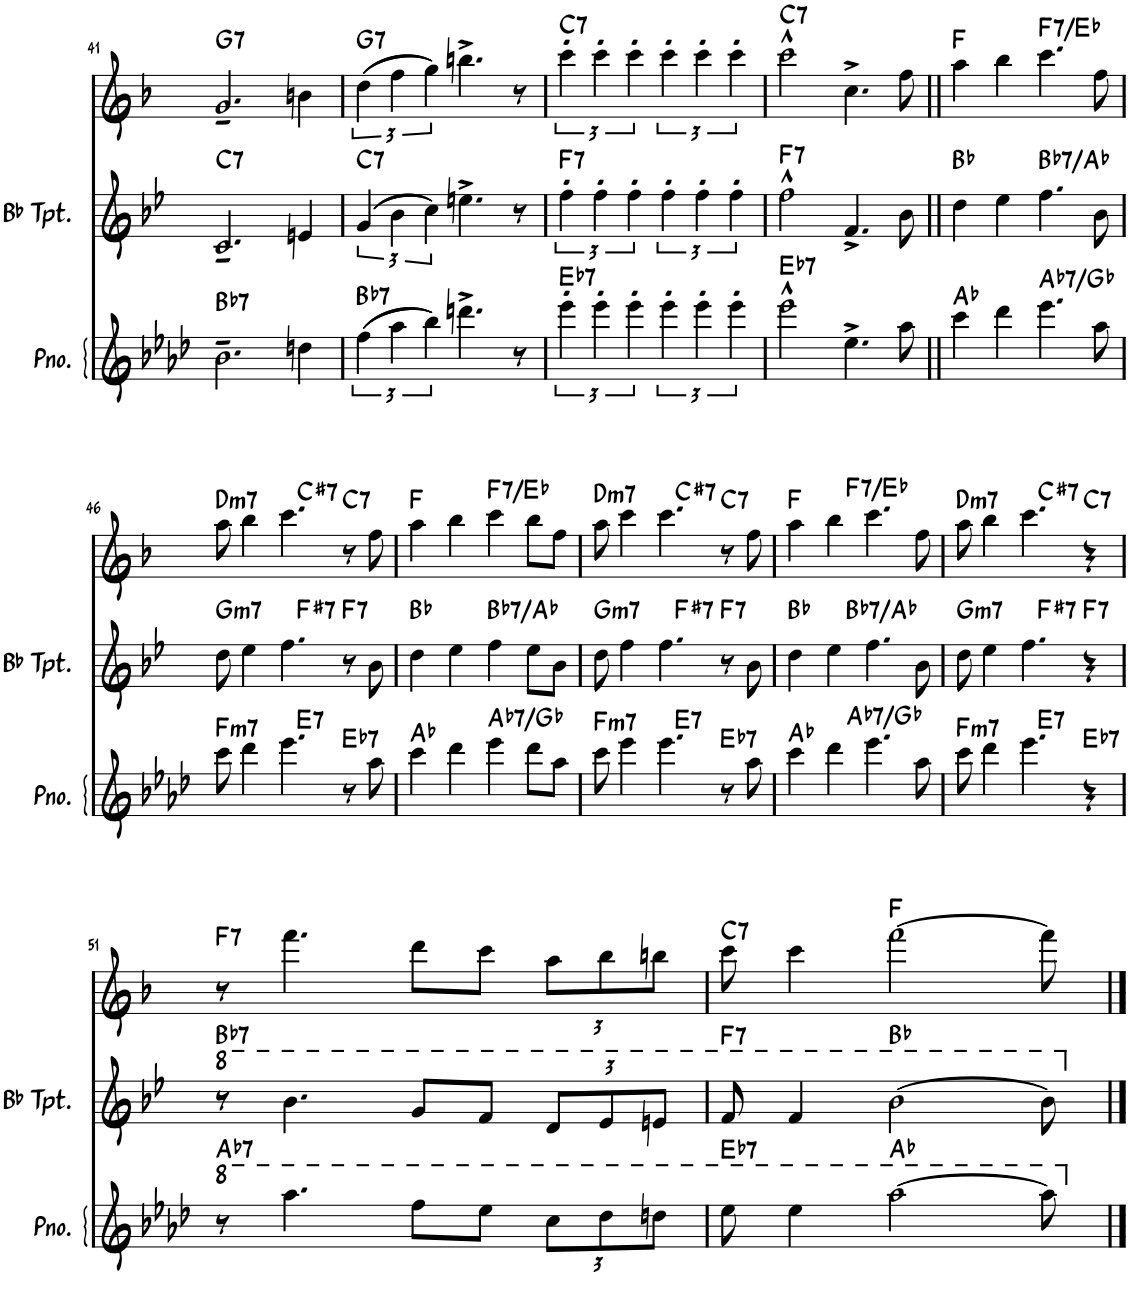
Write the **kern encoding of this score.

**kern	**harte	**kern	**harte	**kern	**harte
*part3	*part3	*part2	*part2	*part1	*part1
*staff3	*	*staff2	*	*staff1	*
*I"Piano	*	*I"Bb Trumpet	*	*I"Alto Sax	*
*I'Pno.	*	*I'Bb Tpt.	*	*I'Sax	*
!!LO:PB:g=z
*clefG2	*	*clefG2	*	*clefG2	*
*	*	*Trd1c2	*	*Trd5c9	*
*k[b-e-a-d-]	*	*k[b-e-]	*	*k[b-]	*
*M4/4	*	*M4/4	*	*M4/4	*
=41	=41	=41	=41	=41	=41
!	!LO:H:kt=7	!	!LO:H:kt=7	!	!LO:H:kt=7
2.b-~\	Bb:7	2.c~/	C:7	2.g~/	G:7
4ddn\	.	4en/	.	4bn\	.
=42	=42	=42	=42	=42	=42
!	!LO:H:kt=7	!	!LO:H:kt=7	!	!LO:H:kt=7
((6ff\	Bb:7	((6g/	C:7	((6dd\	G:7
6aa-\	.	6b-\	.	6ff\	.
6bb-\))	.	6cc\))	.	6gg\))	.
4.dddn^\	.	4.een^\	.	4.bbn^\	.
8r	.	8r	.	8r	.
=43	=43	=43	=43	=43	=43
!	!LO:H:kt=7	!	!LO:H:kt=7	!	!LO:H:kt=7
6eee-'\	Eb:7	6ff'\	F:7	6ccc'\	C:7
6eee-'\	.	6ff'\	.	6ccc'\	.
6eee-'\	.	6ff'\	.	6ccc'\	.
6eee-'\	.	6ff'\	.	6ccc'\	.
6eee-'\	.	6ff'\	.	6ccc'\	.
6eee-'\	.	6ff'\	.	6ccc'\	.
=44	=44	=44	=44	=44	=44
!	!LO:H:kt=7	!	!LO:H:kt=7	!	!LO:H:kt=7
2eee-^^\	Eb:7	2ff^^\	F:7	2ccc^^\	C:7
4.ee-^\	.	4.f^/	.	4.cc^\	.
8aa-\	.	8b-\	.	8ff\	.
=45||	=45||	=45||	=45||	=45||	=45||
4ccc\	Ab:maj	4dd\	Bb:maj	4aa\	F:maj
4ddd-\	.	4ee-\	.	4bb-\	.
!	!LO:H:kt=7	!	!LO:H:kt=7	!	!LO:H:kt=7
4.eee-\	Ab:7/b7	4.ff\	Bb:7/b7	4.ccc\	F:7/b7
8aa-\	.	8b-\	.	8ff\	.
!!LO:LB:g=z
=46	=46	=46	=46	=46	=46
!	!LO:H:kt=m7	!	!LO:H:kt=m7	!	!LO:H:kt=m7
*^	*	*^	*	*^	*
8ccc\	2ryy	F:min7	8dd\	2ryy	G:min7	8aa\	2ryy	D:min7
4ddd-\	.	.	4ee-\	.	.	4bb-\	.	.
4.eee-\	.	.	4.ff\	.	.	4.ccc\	.	.
!	!	!LO:H:kt=7	!	!	!LO:H:kt=7	!	!	!LO:H:kt=7
.	2ryy	E:7	.	2ryy	F#:7	.	2ryy	C#:7
!	!	!LO:H:kt=7	!	!	!LO:H:kt=7	!	!	!LO:H:kt=7
8r	.	Eb:7	8r	.	F:7	8r	.	C:7
8aa-\	.	.	8b-\	.	.	8ff\	.	.
*v	*v	*	*	*	*	*v	*v	*
*	*	*v	*v	*	*	*
=47	=47	=47	=47	=47	=47
4ccc\	Ab:maj	4dd\	Bb:maj	4aa\	F:maj
4ddd-\	.	4ee-\	.	4bb-\	.
!	!LO:H:kt=7	!	!LO:H:kt=7	!	!LO:H:kt=7
4eee-\	Ab:7/b7	4ff\	Bb:7/b7	4ccc\	F:7/b7
8ddd-\L	.	8ee-\L	.	8bb-\L	.
8aa-\J	.	8b-\J	.	8ff\J	.
=48	=48	=48	=48	=48	=48
!	!LO:H:kt=m7	!	!LO:H:kt=m7	!	!LO:H:kt=m7
*^	*	*^	*	*^	*
8ccc\	2ryy	F:min7	8dd\	2ryy	G:min7	8aa\	2ryy	D:min7
4eee-\	.	.	4ff\	.	.	4ccc\	.	.
4.eee-\	.	.	4.ff\	.	.	4.ccc\	.	.
!	!	!LO:H:kt=7	!	!	!LO:H:kt=7	!	!	!LO:H:kt=7
.	2ryy	E:7	.	2ryy	F#:7	.	2ryy	C#:7
!	!	!LO:H:kt=7	!	!	!LO:H:kt=7	!	!	!LO:H:kt=7
8r	.	Eb:7	8r	.	F:7	8r	.	C:7
8aa-\	.	.	8b-\	.	.	8ff\	.	.
=49	=49	=49	=49	=49	=49	=49	=49	=49
4ccc\	4.ryy	Ab:maj	4dd\	4.ryy	Bb:maj	4aa\	4.ryy	F:maj
4ddd-\	.	.	4ee-\	.	.	4bb-\	.	.
!	!	!LO:H:kt=7	!	!	!LO:H:kt=7	!	!	!LO:H:kt=7
.	2ryy	Ab:7/b7	.	2ryy	Bb:7/b7	.	2ryy	F:7/b7
4.eee-\	.	.	4.ff\	.	.	4.ccc\	.	.
8aa-\	8ryy	.	8b-\	8ryy	.	8ff\	8ryy	.
=50	=50	=50	=50	=50	=50	=50	=50	=50
!	!	!LO:H:kt=m7	!	!	!LO:H:kt=m7	!	!	!LO:H:kt=m7
8ccc\	2ryy	F:min7	8dd\	2ryy	G:min7	8aa\	2ryy	D:min7
4ddd-\	.	.	4ee-\	.	.	4bb-\	.	.
4.eee-\	.	.	4.ff\	.	.	4.ccc\	.	.
!	!	!LO:H:kt=7	!	!	!LO:H:kt=7	!	!	!LO:H:kt=7
.	2ryy	E:7	.	2ryy	F#:7	.	2ryy	C#:7
!	!	!LO:H:kt=7	!	!	!LO:H:kt=7	!	!	!LO:H:kt=7
4r	.	Eb:7	4r	.	F:7	4r	.	C:7
*v	*v	*	*	*	*	*v	*v	*
*	*	*v	*v	*	*	*
!!LO:LB:g=z
=51	=51	=51	=51	=51	=51
*8va	*	*	*	*	*
*	*	*8va	*	*	*
*^	*	*^	*	*^	*
!	!	!LO:H:kt=7	!	!	!LO:H:kt=7	!	!	!LO:H:kt=7
*v	*v	*	*	*	*	*v	*v	*
*	*	*v	*v	*	*	*
8r	Ab:7	8r	Bb:7	8r	F:7
4.aaa-\	.	4.bb-\	.	4.fff\	.
8fff\L	.	8gg/L	.	8ddd\L	.
8eee-\J	.	8ff/J	.	8ccc\J	.
*Xbrackettup	*	*Xbrackettup	*	*Xbrackettup	*
12ccc\L	.	12dd/L	.	12aa\L	.
12ddd-\	.	12ee-/	.	12bb-\	.
12dddn\J	.	12een/J	.	12bbn\J	.
=52	=52	=52	=52	=52	=52
!	!LO:H:kt=7	!	!LO:H:kt=7	!	!LO:H:kt=7
8eee-\	Eb:7	8ff/	F:7	8ccc\	C:7
4eee-\	.	4ff/	.	4ccc\	.
[2aaa-\	Ab:maj	[2bb-\	Bb:maj	[2fff\	F:maj
8aaa-\]	.	8bb-\]	.	8fff\]	.
*X8va	*	*	*	*	*
*	*	*X8va	*	*	*
==	==	==	==	==	==
*-	*-	*-	*-	*-	*-
